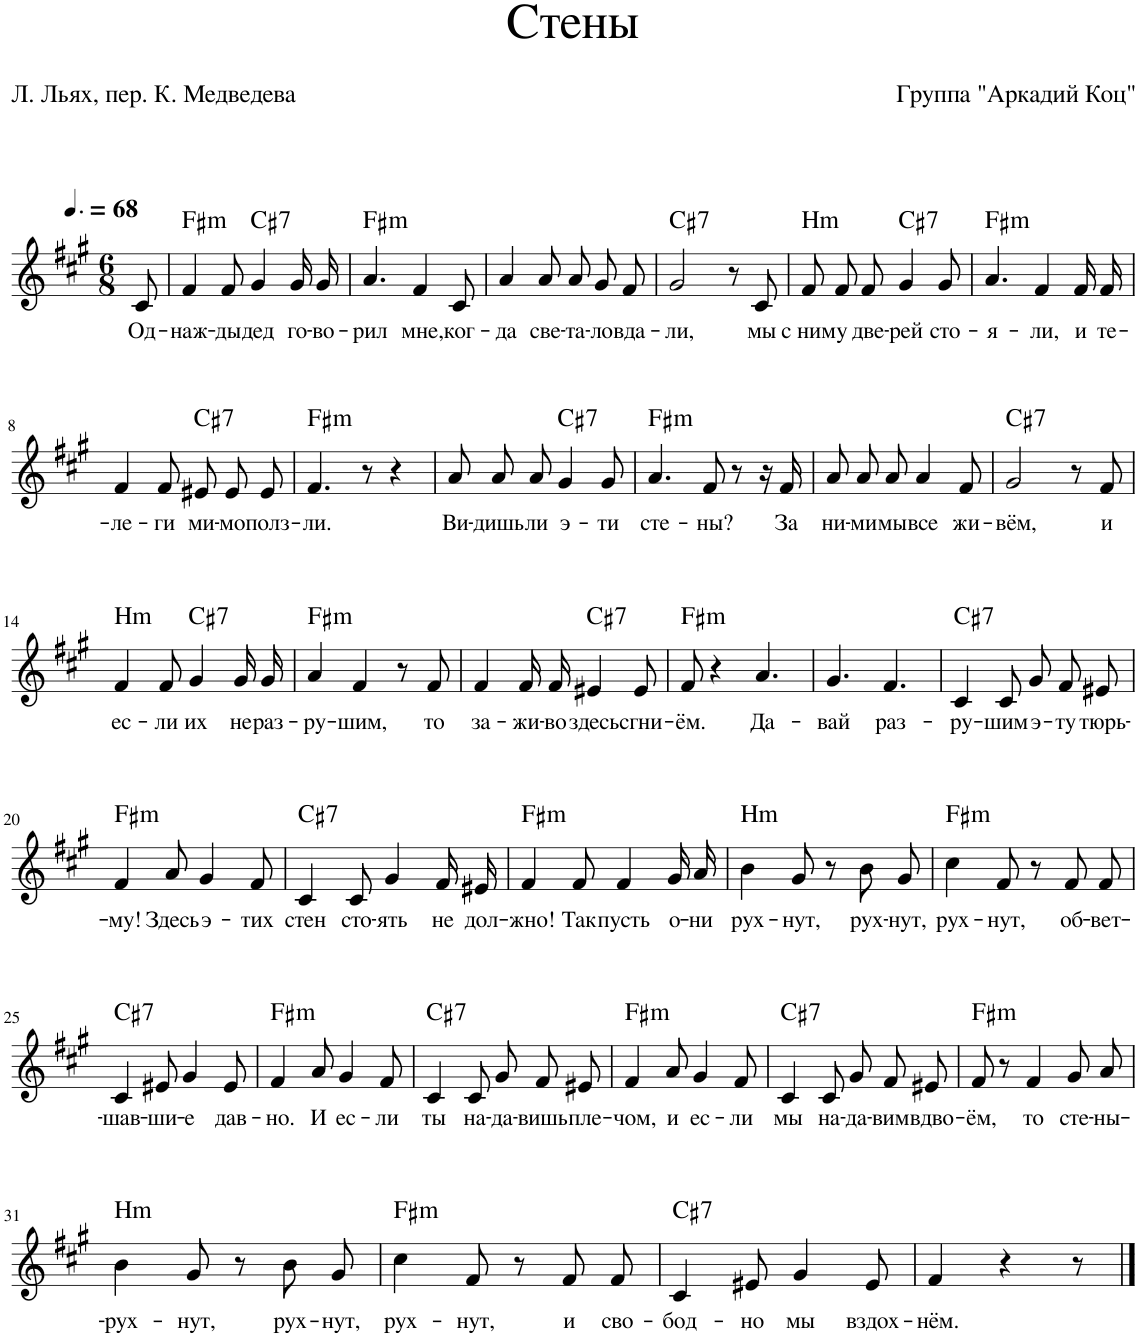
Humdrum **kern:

**kern	**text	**harte
*part1	*part1	*part1
*staff1	*staff1	*
*I"Голос	*	*
*clefG2	*	*
*k[f#c#g#]	*	*
*M6/8	*	*
*MM102	*	*
=1	=1	=1
!	!LO:LY:b	!
8c#/	Од-	.
=2	=2	=2
!	!LO:LY:b	!LO:H:kt=m
4f#/	-наж-	F#:min
!	!LO:LY:b	!
8f#/	-ды	.
!	!LO:LY:b	!LO:H:kt=7
4g#/	дед	C#:7
!	!LO:LY:b	!
16g#/LL	го-	.
!	!LO:LY:b	!
16g#/JJ	-во-	.
=3	=3	=3
!	!LO:LY:b	!LO:H:kt=m
4.a/	-рил	F#:min
!	!LO:LY:b	!
4f#/	мне,	.
!	!LO:LY:b	!
8c#/	ког-	.
=4	=4	=4
!	!LO:LY:b	!
4a/	-да	.
!	!LO:LY:b	!
8a/	све-	.
!	!LO:LY:b	!
8a/L	-та-	.
!	!LO:LY:b	!
8g#/	-ло	.
!	!LO:LY:b	!
8f#/J	вда-	.
=5	=5	=5
!	!LO:LY:b	!LO:H:kt=7
2g#/	-ли,	C#:7
8r	.	.
!	!LO:LY:b	!
8c#/	мы	.
=6	=6	=6
!	!LO:LY:b	!LO:H:kt=Hm
8f#/L	с ним	N
!	!LO:LY:b	!
8f#/	у	.
!	!LO:LY:b	!
8f#/J	две-	.
!	!LO:LY:b	!LO:H:kt=7
4g#/	-рей	C#:7
!	!LO:LY:b	!
8g#/	сто-	.
=7	=7	=7
!	!LO:LY:b	!LO:H:kt=m
4.a/	-я-	F#:min
!	!LO:LY:b	!
4f#/	-ли,	.
!	!LO:LY:b	!
16f#/LL	и	.
!	!LO:LY:b	!
16f#/JJ	те-	.
!!LO:LB:g=z
=8	=8	=8
!	!LO:LY:b	!
4f#/	-ле-	.
!	!LO:LY:b	!
8f#/	-ги	.
!	!LO:LY:b	!LO:H:kt=7
8e#X/L	ми-	C#:7
!	!LO:LY:b	!
8e#/	-мо	.
!	!LO:LY:b	!
8e#/J	полз-	.
=9	=9	=9
!	!LO:LY:b	!LO:H:kt=m
4.f#/	-ли.	F#:min
8r	.	.
4r	.	.
=10	=10	=10
!	!LO:LY:b	!
8a/L	Ви-	.
!	!LO:LY:b	!
8a/	-дишь	.
!	!LO:LY:b	!
8a/J	ли	.
!	!LO:LY:b	!LO:H:kt=7
4g#/	э-	C#:7
!	!LO:LY:b	!
8g#/	-ти	.
=11	=11	=11
!	!LO:LY:b	!LO:H:kt=m
4.a/	сте-	F#:min
!	!LO:LY:b	!
8f#/	-ны?	.
8r	.	.
16r	.	.
!	!LO:LY:b	!
16f#/	За	.
=12	=12	=12
!	!LO:LY:b	!
8a/L	ни-	.
!	!LO:LY:b	!
8a/	-ми	.
!	!LO:LY:b	!
8a/J	мы	.
!	!LO:LY:b	!
4a/	все	.
!	!LO:LY:b	!
8f#/	жи-	.
=13	=13	=13
!	!LO:LY:b	!LO:H:n=1:kt=7
!	!	!LO:H:n=2:kt=N.C.
2g#/	-вём,	C#:7 N
8r	.	.
!	!LO:LY:b	!
8f#/	и	.
!!LO:LB:g=z
=14	=14	=14
!	!LO:LY:b	!LO:H:kt=Hm
4f#/	ес-	N
!	!LO:LY:b	!
8f#/	-ли	.
!	!LO:LY:b	!LO:H:kt=7
4g#/	их	C#:7
!	!LO:LY:b	!
16g#/LL	не	.
!	!LO:LY:b	!
16g#/JJ	раз-	.
=15	=15	=15
!	!LO:LY:b	!LO:H:kt=m
4a/	-ру-	F#:min
!	!LO:LY:b	!
4f#/	-шим,	.
8r	.	.
!	!LO:LY:b	!
8f#/	то	.
=16	=16	=16
!	!LO:LY:b	!
4f#/	за-	.
!	!LO:LY:b	!
16f#/LL	-жи-	.
!	!LO:LY:b	!
16f#/JJ	-во	.
!	!LO:LY:b	!LO:H:kt=7
4e#X/	здесь	C#:7
!	!LO:LY:b	!
8e#/	сгни-	.
=17	=17	=17
!	!LO:LY:b	!LO:H:kt=m
8f#/	-ём.	F#:min
4r	.	.
!	!LO:LY:b	!
4.a/	Да-	.
=18	=18	=18
!	!LO:LY:b	!
4.g#/	-вай	.
!	!LO:LY:b	!
4.f#/	раз-	.
=19	=19	=19
!	!LO:LY:b	!LO:H:kt=7
4c#/	-ру-	C#:7
!	!LO:LY:b	!
8c#/	-шим	.
!	!LO:LY:b	!
8g#/L	э-	.
!	!LO:LY:b	!
8f#/	-ту	.
!	!LO:LY:b	!
8e#X/J	тюрь-	.
!!LO:LB:g=z
=20	=20	=20
!	!LO:LY:b	!LO:H:kt=m
4f#/	-му!	F#:min
!	!LO:LY:b	!
8a/	Здесь	.
!	!LO:LY:b	!
4g#/	э-	.
!	!LO:LY:b	!
8f#/	-тих	.
=21	=21	=21
!	!LO:LY:b	!LO:H:kt=7
4c#/	стен	C#:7
!	!LO:LY:b	!
8c#/	сто-	.
!	!LO:LY:b	!
4g#/	-ять	.
!	!LO:LY:b	!
16f#/LL	не	.
!	!LO:LY:b	!
16e#X/JJ	дол-	.
=22	=22	=22
!	!LO:LY:b	!LO:H:kt=m
4f#/	-жно!	F#:min
!	!LO:LY:b	!
8f#/	Так	.
!	!LO:LY:b	!
4f#/	пусть	.
!	!LO:LY:b	!
16g#/LL	о-	.
!	!LO:LY:b	!
16a/JJ	-ни	.
=23	=23	=23
!	!LO:LY:b	!LO:H:kt=Hm
4b\	рух-	N
!	!LO:LY:b	!
8g#/	-нут,	.
8r	.	.
!	!LO:LY:b	!
8b/L	рух-	.
!	!LO:LY:b	!
8g#/J	-нут,	.
=24	=24	=24
!	!LO:LY:b	!LO:H:kt=m
4cc#\	рух-	F#:min
!	!LO:LY:b	!
8f#/	-нут,	.
8r	.	.
!	!LO:LY:b	!
8f#/L	об-	.
!	!LO:LY:b	!
8f#/J	-вет-	.
!!LO:LB:g=z
=25	=25	=25
!	!LO:LY:b	!LO:H:kt=7
4c#/	-шав-	C#:7
!	!LO:LY:b	!
8e#X/	-ши-	.
!	!LO:LY:b	!
4g#/	-е	.
!	!LO:LY:b	!
8e#/	дав-	.
=26	=26	=26
!	!LO:LY:b	!LO:H:kt=m
4f#/	-но.	F#:min
!	!LO:LY:b	!
8a/	И	.
!	!LO:LY:b	!
4g#/	ес-	.
!	!LO:LY:b	!
8f#/	-ли	.
=27	=27	=27
!	!LO:LY:b	!LO:H:kt=7
4c#/	ты	C#:7
!	!LO:LY:b	!
8c#/	на-	.
!	!LO:LY:b	!
8g#/L	-да-	.
!	!LO:LY:b	!
8f#/	-вишь	.
!	!LO:LY:b	!
8e#X/J	пле-	.
=28	=28	=28
!	!LO:LY:b	!LO:H:kt=m
4f#/	-чом,	F#:min
!	!LO:LY:b	!
8a/	и	.
!	!LO:LY:b	!
4g#/	ес-	.
!	!LO:LY:b	!
8f#/	-ли	.
=29	=29	=29
!	!LO:LY:b	!LO:H:kt=7
4c#/	мы	C#:7
!	!LO:LY:b	!
8c#/	на-	.
!	!LO:LY:b	!
8g#/L	-да-	.
!	!LO:LY:b	!
8f#/	-вим	.
!	!LO:LY:b	!
8e#X/J	вдво-	.
=30	=30	=30
!	!LO:LY:b	!LO:H:kt=m
8f#/	-ём,	F#:min
8r	.	.
!	!LO:LY:b	!
4f#/	то	.
!	!LO:LY:b	!
8g#/L	сте-	.
!	!LO:LY:b	!
8a/J	-ны-	.
!!LO:LB:g=z
=31	=31	=31
!	!LO:LY:b	!LO:H:kt=Hm
4b\	рух-	N
!	!LO:LY:b	!
8g#/	-нут,	.
8r	.	.
!	!LO:LY:b	!
8b/L	рух-	.
!	!LO:LY:b	!
8g#/J	-нут,	.
=32	=32	=32
!	!LO:LY:b	!LO:H:kt=m
4cc#\	рух-	F#:min
!	!LO:LY:b	!
8f#/	-нут,	.
8r	.	.
!	!LO:LY:b	!
8f#/L	и	.
!	!LO:LY:b	!
8f#/J	сво-	.
=33	=33	=33
!	!LO:LY:b	!LO:H:kt=7
4c#/	-бод-	C#:7
!	!LO:LY:b	!
8e#X/	-но	.
!	!LO:LY:b	!
4g#/	мы	.
!	!LO:LY:b	!
8e#/	вздох-	.
=34	=34	=34
!	!LO:LY:b	!LO:H:kt=N.C.
4f#/	-нём.	N
4r	.	.
8r	.	.
==	==	==
*-	*-	*-
